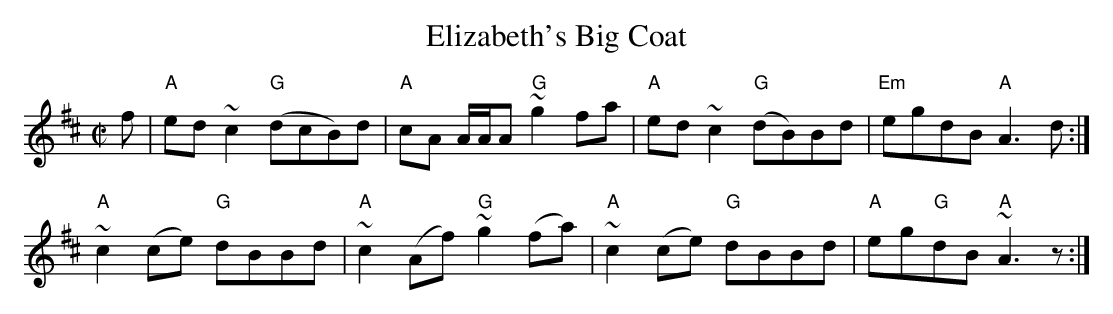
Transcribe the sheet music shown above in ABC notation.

X:1
T:Elizabeth's Big Coat
M:C|
L:1/8
K:Amix
f|"A"ed ~c2 "G"(dcB)d|"A"cA A/A/A "G"~g2 fa|"A"ed ~c2 "G"(dB)Bd|"Em"egdB "A"A3  d:|
"A"~c2(ce) "G"dBBd|"A"~c2(Af) "G"~g2(fa)|"A"~c2(ce) "G"dBBd|"A"eg"G"dB "A"~A3 z:|
